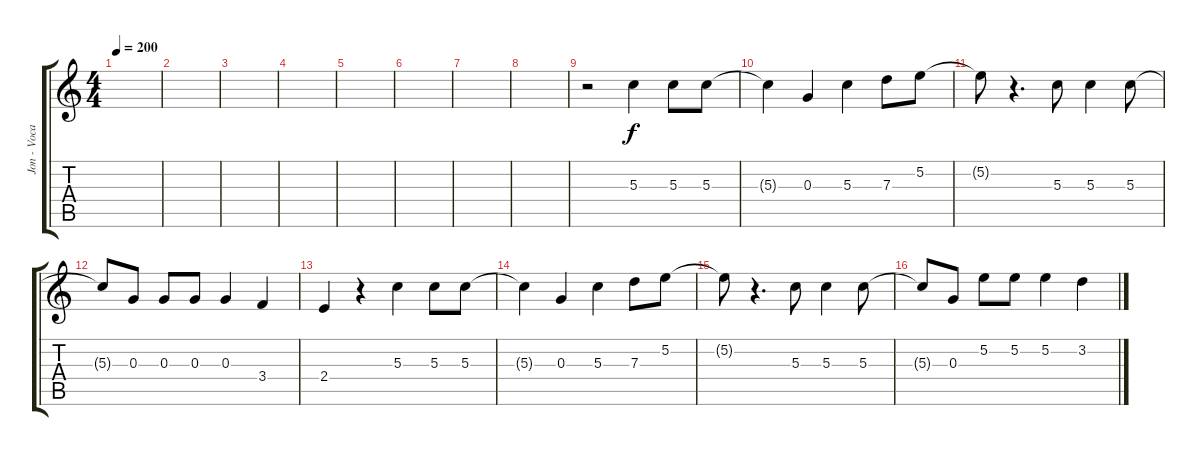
\track ("Jon - Vocals" "Jon - Voca") {instrument distortionguitar}
\staff {score tabs}
\tuning (E4 B3 G3 D3 A2 E2) {hide}
\ts (4 4)
\tempo 200
\clef g2
\ks c
|
|
|
|
|
|
|
|
r.2 5.3.4 5.3.8 5.3.8 |
5.3{t}.4 0.3.4 5.3.4 7.3.8 5.2.8 |
5.2{t}.8 r.4{d} 5.3.8 5.3.4 5.3.8 |
5.3{t}.8 0.3.8 0.3.8 0.3.8 0.3.4 3.4.4 |
2.4.4 r.4 5.3.4 5.3.8 5.3.8 |
5.3{t}.4 0.3.4 5.3.4 7.3.8 5.2.8 |
5.2{t}.8 r.4{d} 5.3.8 5.3.4 5.3.8 |
5.3{t}.8 0.3.8 5.2.8 5.2.8 5.2.4 3.2.4
